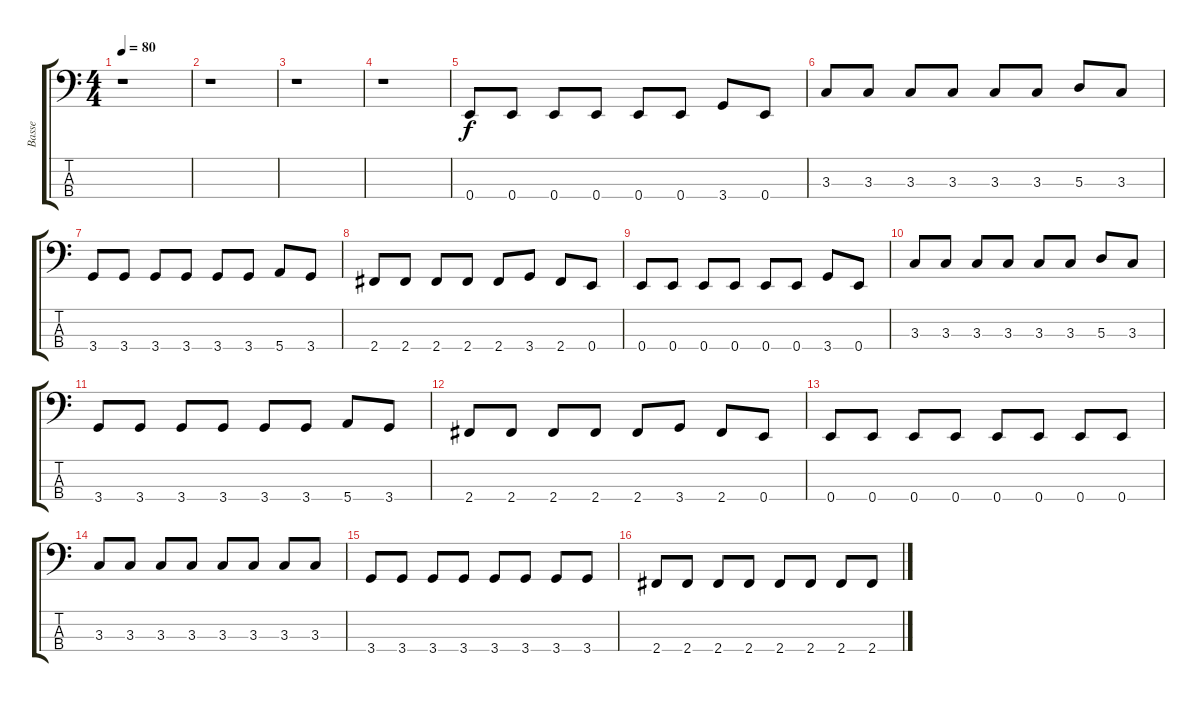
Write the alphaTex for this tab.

\track ("Basse" "Basse") {instrument synthbass2}
\staff {score tabs}
\tuning (G2 D2 A1 E1) {hide}
\ts (4 4)
\tempo 80
\clef f4
\ks c
r.1{dy f instrument synthbass2} |
r.1 |
r.1 |
r.1 |
0.4.8 0.4.8 0.4.8 0.4.8 0.4.8 0.4.8 3.4.8 0.4.8 |
3.3.8 3.3.8 3.3.8 3.3.8 3.3.8 3.3.8 5.3.8 3.3.8 |
3.4.8 3.4.8 3.4.8 3.4.8 3.4.8 3.4.8 5.4.8 3.4.8 |
2.4.8 2.4.8 2.4.8 2.4.8 2.4.8 3.4.8 2.4.8 0.4.8 |
0.4.8 0.4.8 0.4.8 0.4.8 0.4.8 0.4.8 3.4.8 0.4.8 |
3.3.8 3.3.8 3.3.8 3.3.8 3.3.8 3.3.8 5.3.8 3.3.8 |
3.4.8 3.4.8 3.4.8 3.4.8 3.4.8 3.4.8 5.4.8 3.4.8 |
2.4.8 2.4.8 2.4.8 2.4.8 2.4.8 3.4.8 2.4.8 0.4.8 |
0.4.8 0.4.8 0.4.8 0.4.8 0.4.8 0.4.8 0.4.8 0.4.8 |
3.3.8 3.3.8 3.3.8 3.3.8 3.3.8 3.3.8 3.3.8 3.3.8 |
3.4.8 3.4.8 3.4.8 3.4.8 3.4.8 3.4.8 3.4.8 3.4.8 |
2.4.8 2.4.8 2.4.8 2.4.8 2.4.8 2.4.8 2.4.8 2.4.8
